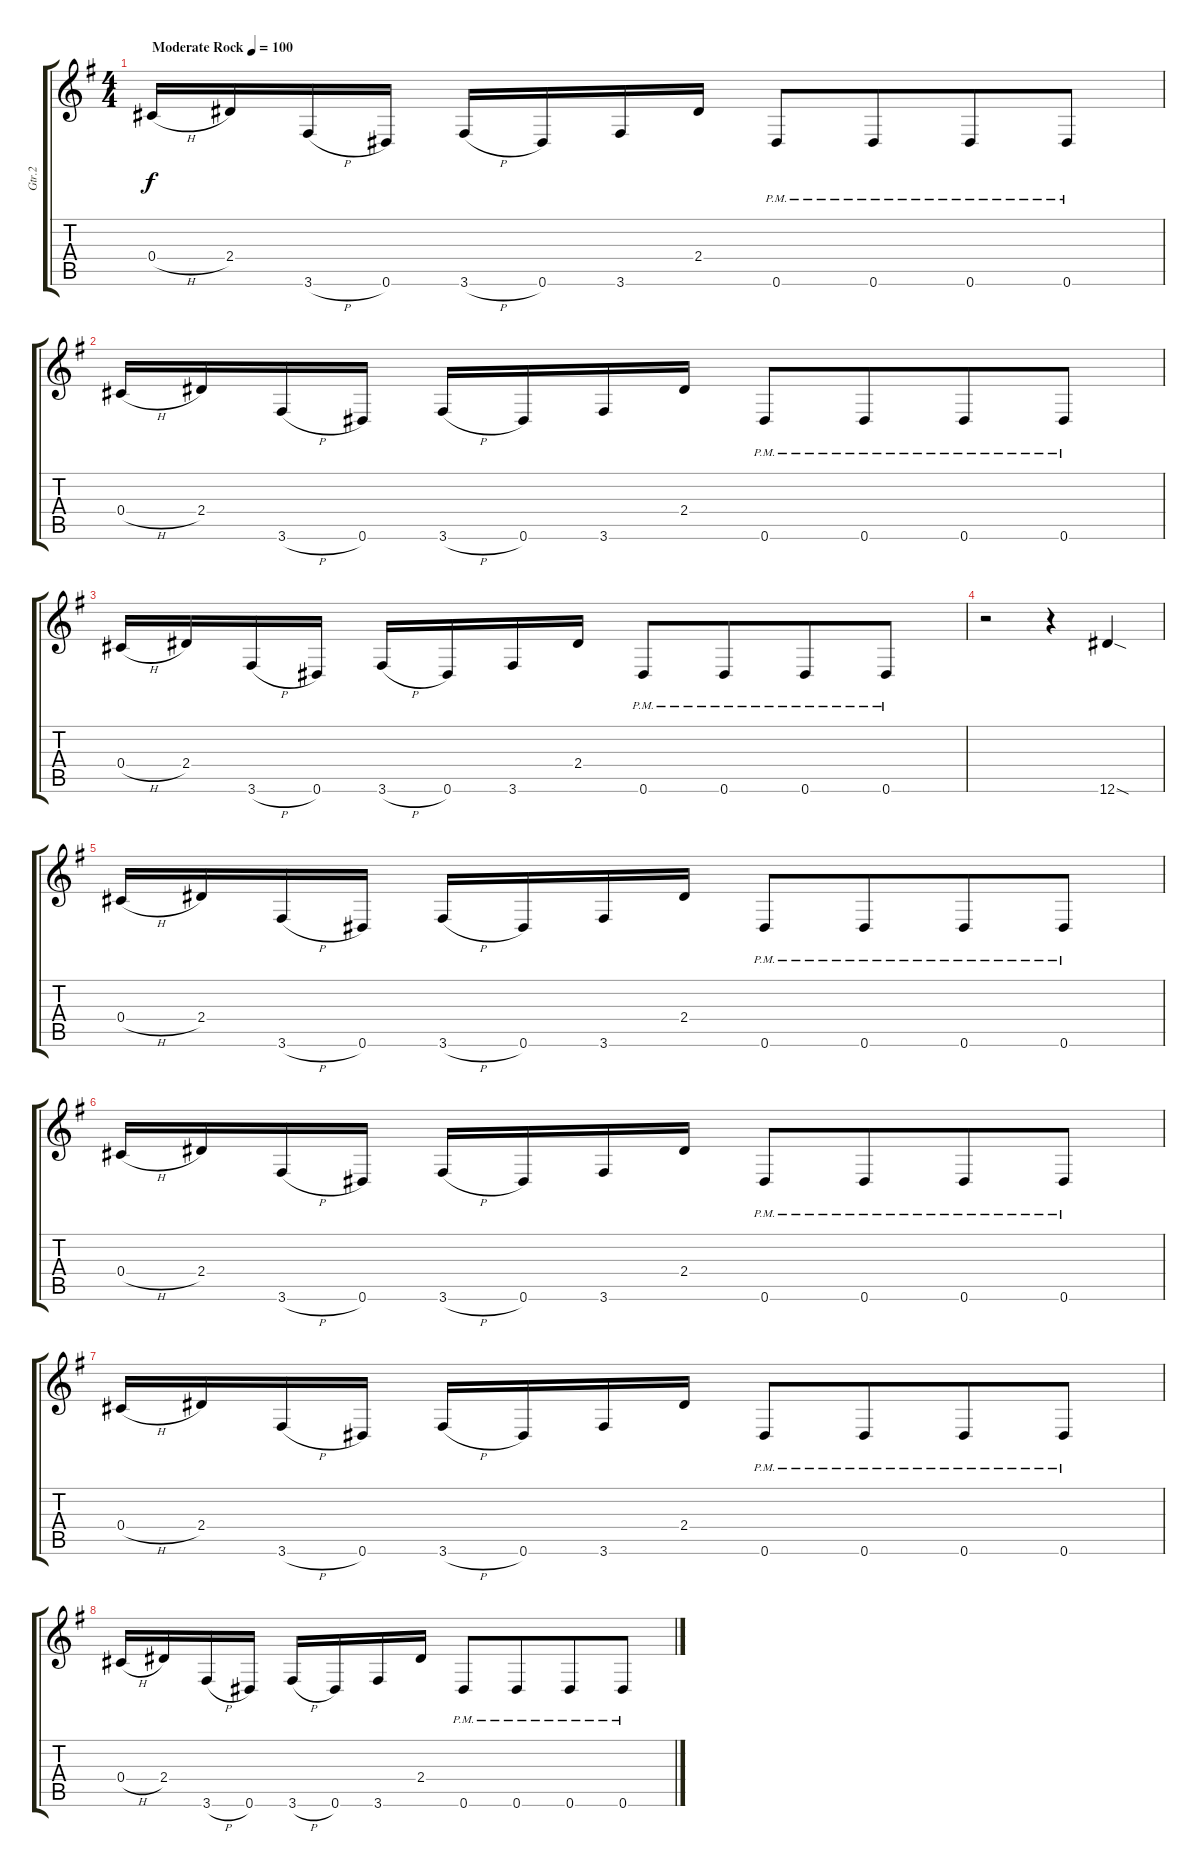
\track ("Gtr.2" "Gtr.2") {instrument distortionguitar}
\staff {score tabs}
\tuning (Eb4 Bb3 Gb3 Db3 Ab2 Eb2) {hide}
\ts (4 4)
\tempo (100 "Moderate Rock")
\clef g2
\ks g
0.4{h}.16{dy f instrument distortionguitar} 2.4.16 3.6{h}.16 0.6.16 3.6{h}.16 0.6.16 3.6.16 2.4.16 0.6{pm}.8 0.6{pm}.8{beam merge} 0.6{pm}.8 0.6{pm}.8 |
0.4{h}.16 2.4.16 3.6{h}.16 0.6.16 3.6{h}.16 0.6.16 3.6.16 2.4.16 0.6{pm}.8 0.6{pm}.8{beam merge} 0.6{pm}.8 0.6{pm}.8 |
0.4{h}.16 2.4.16 3.6{h}.16 0.6.16 3.6{h}.16 0.6.16 3.6.16 2.4.16 0.6{pm}.8 0.6{pm}.8{beam merge} 0.6{pm}.8 0.6{pm}.8 |
r.2 r.4 12.6{sod}.4 |
0.4{h}.16 2.4.16 3.6{h}.16 0.6.16 3.6{h}.16 0.6.16 3.6.16 2.4.16 0.6{pm}.8 0.6{pm}.8{beam merge} 0.6{pm}.8 0.6{pm}.8 |
0.4{h}.16 2.4.16 3.6{h}.16 0.6.16 3.6{h}.16 0.6.16 3.6.16 2.4.16 0.6{pm}.8 0.6{pm}.8{beam merge} 0.6{pm}.8 0.6{pm}.8 |
0.4{h}.16 2.4.16 3.6{h}.16 0.6.16 3.6{h}.16 0.6.16 3.6.16 2.4.16 0.6{pm}.8 0.6{pm}.8{beam merge} 0.6{pm}.8 0.6{pm}.8 |
0.4{h}.16 2.4.16 3.6{h}.16 0.6.16 3.6{h}.16 0.6.16 3.6.16 2.4.16 0.6{pm}.8 0.6{pm}.8{beam merge} 0.6{pm}.8 0.6{pm}.8
